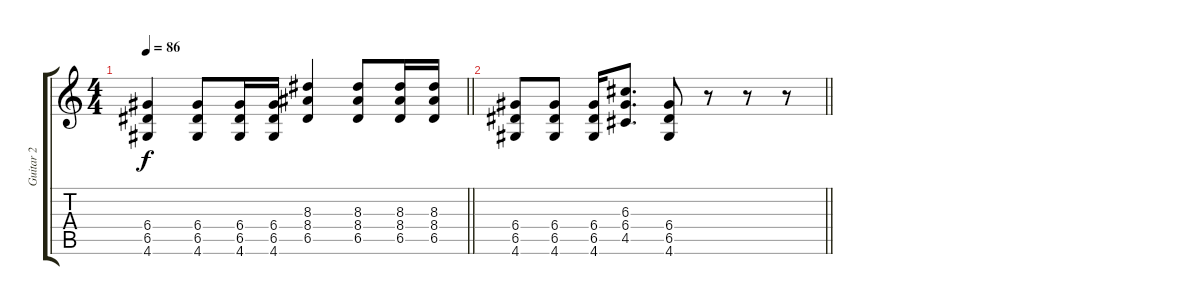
\track ("Guitar 2" "Guitar 2") {instrument overdrivenguitar}
\staff {score tabs}
\tuning (E4 B3 G3 D3 A2 E2) {hide}
\ts (4 4)
\tempo 86
\clef g2
\barLineRight lightlight
\ks c
(6.4 6.5 4.6).4{dy f} (6.4 6.5 4.6).8 (6.4 6.5 4.6).16 (6.4 6.5 4.6).16 (8.3 8.4 6.5).4 (8.3 8.4 6.5).8 (8.3 8.4 6.5).16 (8.3 8.4 6.5).16 |
\barLineRight lightlight
(6.4 6.5 4.6).8 (6.4 6.5 4.6).8 (6.4 6.5 4.6).16 (6.3 6.4 4.5).8{d} (6.4 6.5 4.6).8 r.8 r.8 r.8
